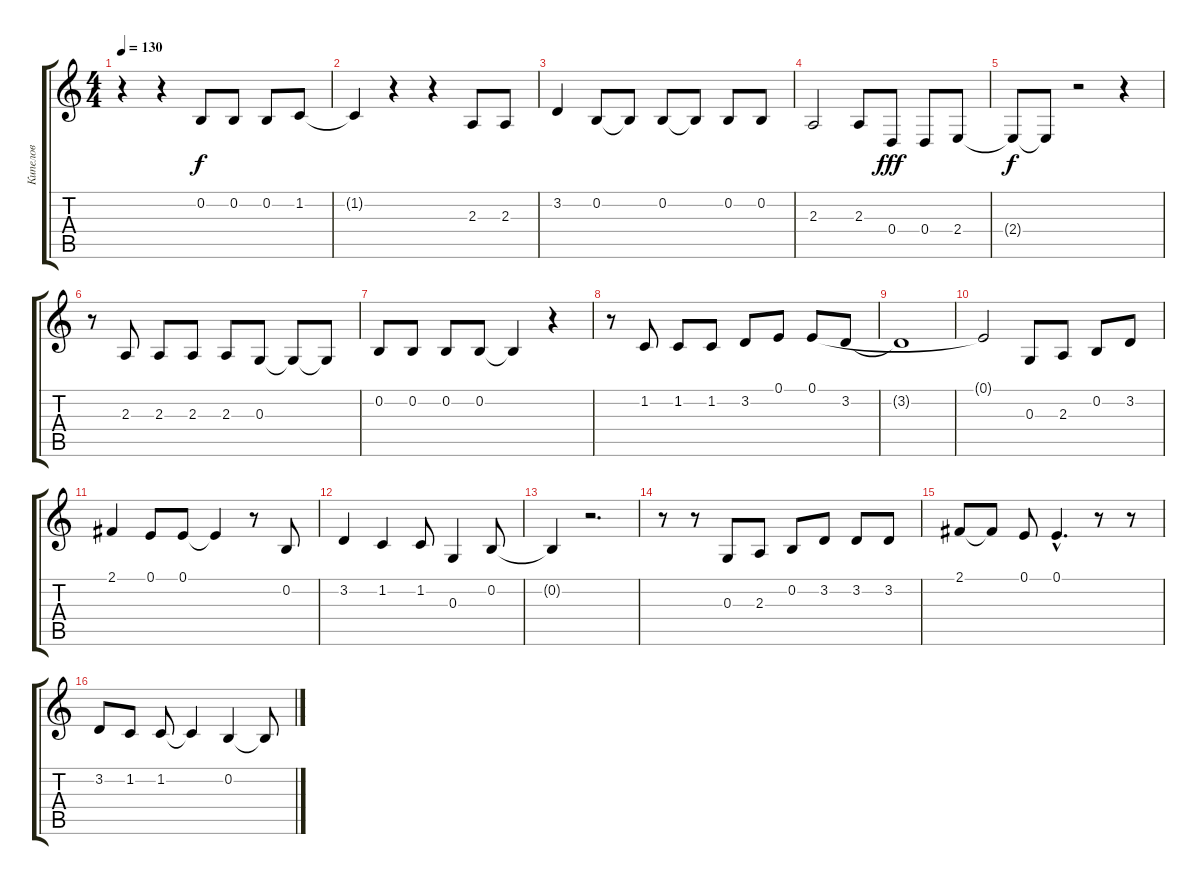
\track ("Кипелов" "Кипелов") {instrument tenorsax}
\staff {score tabs}
\tuning (E4 B3 G3 D3 A2 E2) {hide}
\ts (4 4)
\tempo 130
\clef g2
\ks c
r.4{dy f} r.4 0.2.8 0.2.8 0.2.8 1.2.8 |
1.2{t}.4 r.4 r.4 2.3.8 2.3.8 |
3.2.4 0.2.8 0.2{t}.8 0.2.8 0.2{t}.8 0.2.8 0.2.8 |
2.3.2 2.3.8 0.4.8{dy fff} 0.4.8 2.4.8 |
2.4{t}.8{dy f} 2.4{t}.8 r.2 r.4 |
r.8 2.3.8 2.3.8 2.3.8 2.3.8 0.3.8 0.3{t}.8 0.3{t}.8 |
0.2.8 0.2.8 0.2.8 0.2.8 0.2{t}.4 r.4 |
r.8 1.2.8 1.2.8 1.2.8 3.2.8 0.1.8 0.1.8 3.2.8 |
3.2{t}.1 |
0.1{t}.2 0.3.8 2.3.8 0.2.8 3.2.8 |
2.1.4 0.1.8 0.1.8 0.1{t}.4 r.8 0.2.8 |
3.2.4 1.2.4 1.2.8 0.3.4 0.2.8 |
0.2{t}.4 r.2{d} |
r.8 r.8 0.3.8 2.3.8 0.2.8 3.2.8 3.2.8 3.2.8 |
2.1.8 2.1{t}.8 0.1.8 0.1{hac}.4{d} r.8 r.8 |
3.2.8 1.2.8 1.2.8 1.2{t}.4 0.2.4 0.2{t}.8
